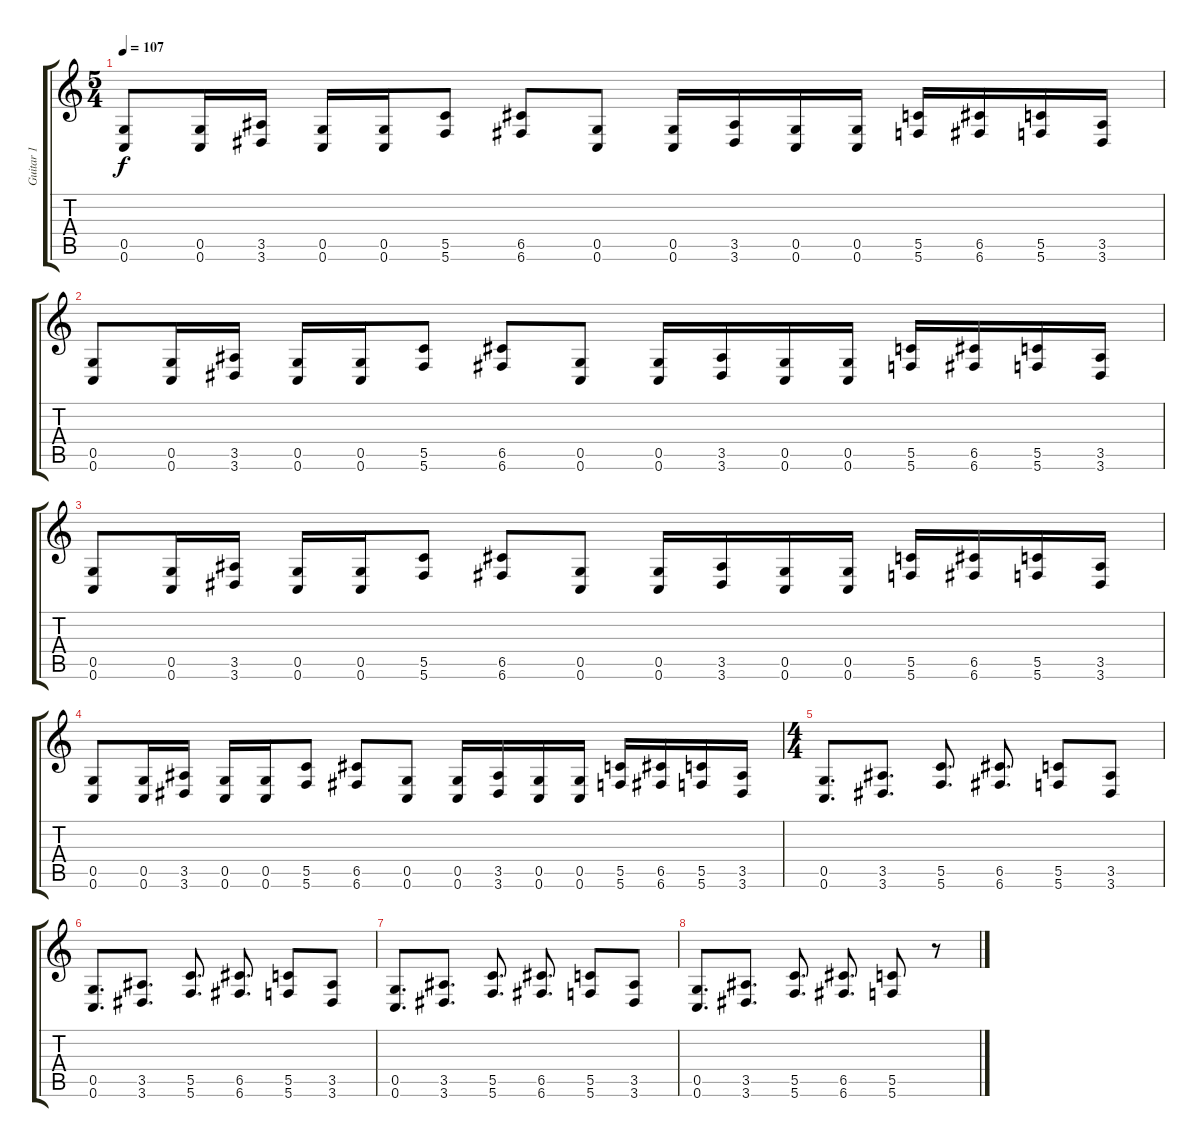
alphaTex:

\track ("Guitar 1" "Guitar 1") {instrument distortionguitar}
\staff {score tabs}
\tuning (D4 A3 F3 C3 G2 C2) {hide}
\ts (5 4)
\tempo 107
\clef g2
\ks c
(0.5 0.6).8{dy f} (0.5 0.6).16 (3.5 3.6).16 (0.5 0.6).16 (0.5 0.6).16 (5.5 5.6).8 (6.5 6.6).8 (0.5 0.6).8 (0.5 0.6).16 (3.5 3.6).16 (0.5 0.6).16 (0.5 0.6).16 (5.5 5.6).16 (6.5 6.6).16 (5.5 5.6).16 (3.5 3.6).16 |
(0.5 0.6).8 (0.5 0.6).16 (3.5 3.6).16 (0.5 0.6).16 (0.5 0.6).16 (5.5 5.6).8 (6.5 6.6).8 (0.5 0.6).8 (0.5 0.6).16 (3.5 3.6).16 (0.5 0.6).16 (0.5 0.6).16 (5.5 5.6).16 (6.5 6.6).16 (5.5 5.6).16 (3.5 3.6).16 |
(0.5 0.6).8 (0.5 0.6).16 (3.5 3.6).16 (0.5 0.6).16 (0.5 0.6).16 (5.5 5.6).8 (6.5 6.6).8 (0.5 0.6).8 (0.5 0.6).16 (3.5 3.6).16 (0.5 0.6).16 (0.5 0.6).16 (5.5 5.6).16 (6.5 6.6).16 (5.5 5.6).16 (3.5 3.6).16 |
(0.5 0.6).8 (0.5 0.6).16 (3.5 3.6).16 (0.5 0.6).16 (0.5 0.6).16 (5.5 5.6).8 (6.5 6.6).8 (0.5 0.6).8 (0.5 0.6).16 (3.5 3.6).16 (0.5 0.6).16 (0.5 0.6).16 (5.5 5.6).16 (6.5 6.6).16 (5.5 5.6).16 (3.5 3.6).16 |
\ts (4 4)
(0.5 0.6).8{d} (3.5 3.6).8{d} (5.5 5.6).8{d} (6.5 6.6).8{d} (5.5 5.6).8 (3.5 3.6).8 |
(0.5 0.6).8{d} (3.5 3.6).8{d} (5.5 5.6).8{d} (6.5 6.6).8{d} (5.5 5.6).8 (3.5 3.6).8 |
(0.5 0.6).8{d} (3.5 3.6).8{d} (5.5 5.6).8{d} (6.5 6.6).8{d} (5.5 5.6).8 (3.5 3.6).8 |
(0.5 0.6).8{d} (3.5 3.6).8{d} (5.5 5.6).8{d} (6.5 6.6).8{d} (5.5 5.6).8 r.8
